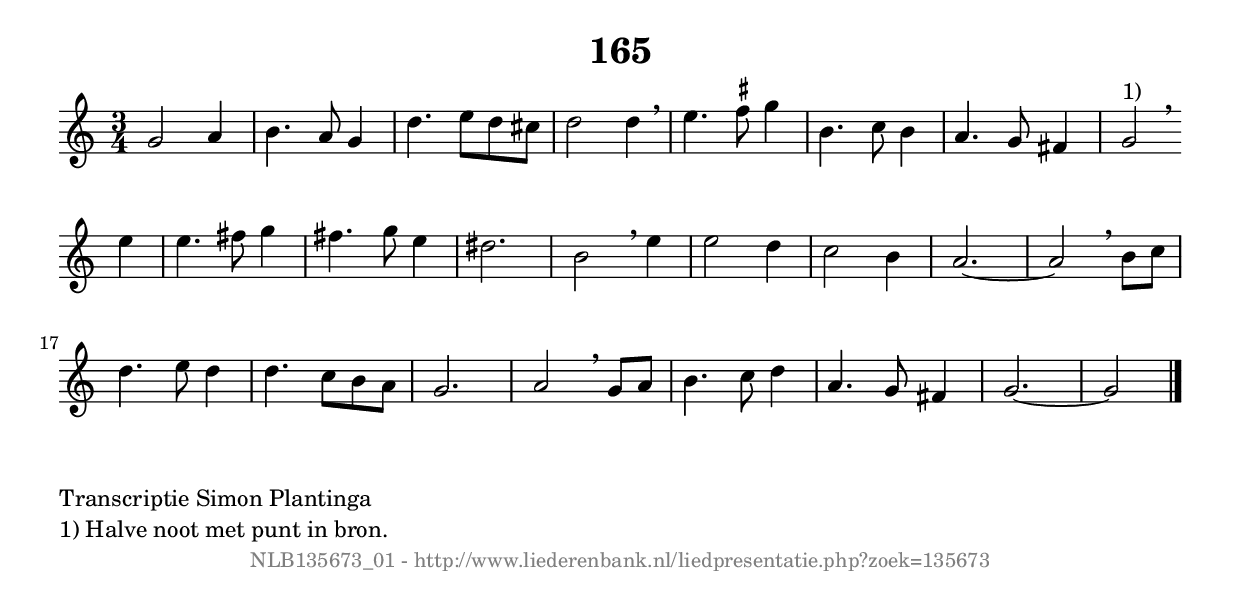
%
% produced by wce2krn 1.64 (7 June 2014)
%
\version"2.16"
#(append! paper-alist '(("long" . (cons (* 210 mm) (* 2000 mm)))))
#(set-default-paper-size "long")
sb = {\breathe}
mBreak = {\breathe }
bBreak = {\breathe }
x = {\once\override NoteHead #'style = #'cross }
gl=\glissando
itime={\override Staff.TimeSignature #'stencil = ##f }
ficta = {\once\set suggestAccidentals = ##t}
fine = {\once\override Score.RehearsalMark #'self-alignment-X = #1 \mark \markup {\italic{Fine}}}
dc = {\once\override Score.RehearsalMark #'self-alignment-X = #1 \mark \markup {\italic{D.C.}}}
dcf = {\once\override Score.RehearsalMark #'self-alignment-X = #1 \mark \markup {\italic{D.C. al Fine}}}
dcc = {\once\override Score.RehearsalMark #'self-alignment-X = #1 \mark \markup {\italic{D.C. al Coda}}}
ds = {\once\override Score.RehearsalMark #'self-alignment-X = #1 \mark \markup {\italic{D.S.}}}
dsf = {\once\override Score.RehearsalMark #'self-alignment-X = #1 \mark \markup {\italic{D.S. al Fine}}}
dsc = {\once\override Score.RehearsalMark #'self-alignment-X = #1 \mark \markup {\italic{D.S. al Coda}}}
pv = {\set Score.repeatCommands = #'((volta "1"))}
sv = {\set Score.repeatCommands = #'((volta "2"))}
tv = {\set Score.repeatCommands = #'((volta "3"))}
qv = {\set Score.repeatCommands = #'((volta "4"))}
xv = {\set Score.repeatCommands = #'((volta #f))}
\header{ tagline = ""
title = "165"
}
\score {{
\key g \mixolydian
\relative g'
{
\set melismaBusyProperties = #'()
\time 3/4
\tempo 4=120
\override Score.MetronomeMark #'transparent = ##t
\override Score.RehearsalMark #'break-visibility = #(vector #t #t #f)
g2 a4 | b4. a8 g4 | d'4. e8 d8 cis8 | d2 d4 \sb | e4. \ficta fis8 g4 | b,4. c8 b4 | a4. g8 fis4 | g2^"1)" \bar ":|:" \bBreak
e'4 | e4. fis8 g4 | fis4. g8 e4 | dis2. | b2 \sb e4 | e2 d4 | c2 b4 | a2.~ | a2 \mBreak
b8 c8 | d4. e8 d4 | d4. c8 b8 a8 | g2. | a2 \sb g8 a8 | b4. c8 d4 | a4. g8 fis4 | g2.~ | g2 \bar "|."
 }}
 \midi { }
 \layout {
            indent = 0.0\cm
}
}
\markup { \wordwrap-string #" 
Transcriptie Simon Plantinga

1) Halve noot met punt in bron.
"}
\markup { \vspace #0 } \markup { \with-color #grey \fill-line { \center-column { \smaller "NLB135673_01 - http://www.liederenbank.nl/liedpresentatie.php?zoek=135673" } } }
